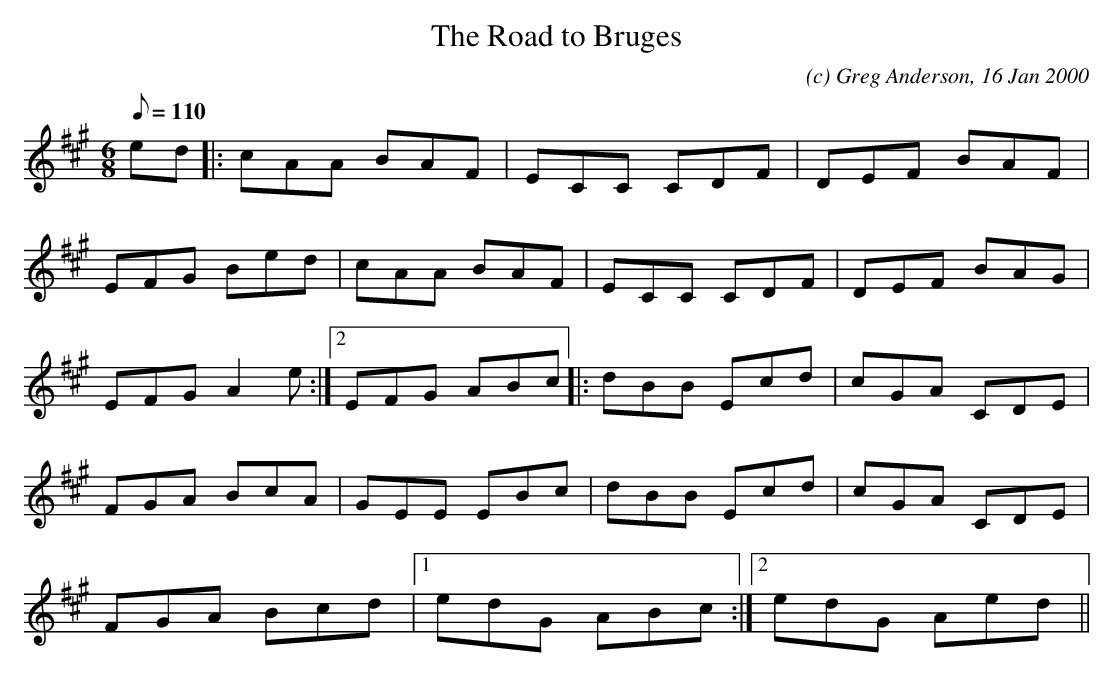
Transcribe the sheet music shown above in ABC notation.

X:1
T:The Road to Bruges
M:6/8
L:1/8
Q:110
C:(c) Greg Anderson, 16 Jan 2000
K:A
ed|:cAA BAF|ECC CDF| DEF BAF|
EFG Bed| cAA BAF|ECC CDF|DEF BAG|
1EFG A2 e:|2EFG ABc|:dBB Ecd|cGA CDE|
FGA BcA|GEE EBc|dBB Ecd|cGA CDE|
FGA Bcd|1edG ABc:|2edG Aed||
